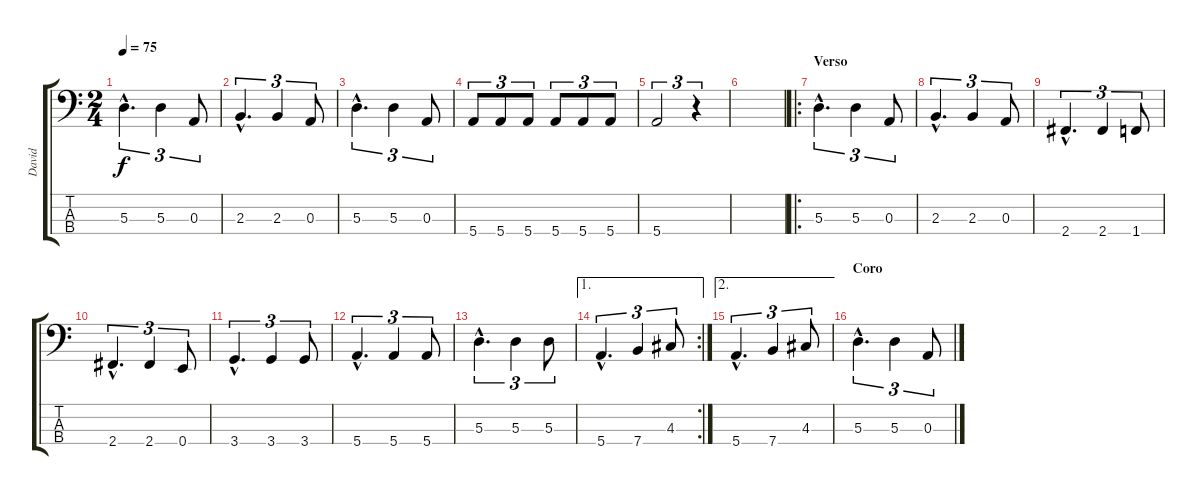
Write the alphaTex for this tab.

\track ("David" "David") {instrument electricbassfinger}
\staff {score tabs}
\tuning (G2 D2 A1 E1) {hide}
\ts (2 4)
\tempo 75
\clef f4
\ks c
5.3{hac}.4{d tu (3 2) dy f} 5.3.4{tu (3 2)} 0.3.8{tu (3 2)} |
2.3{hac}.4{d tu (3 2)} 2.3.4{tu (3 2)} 0.3.8{tu (3 2)} |
5.3{hac}.4{d tu (3 2)} 5.3.4{tu (3 2)} 0.3.8{tu (3 2)} |
5.4.8{tu (3 2)} 5.4.8{tu (3 2)} 5.4.8{tu (3 2)} 5.4.8{tu (3 2)} 5.4.8{tu (3 2)} 5.4.8{tu (3 2)} |
5.4.2{tu (3 2)} r.4{tu (3 2)} |
|
\ro
\section ("" "Verso")
5.3{hac}.4{d tu (3 2)} 5.3.4{tu (3 2)} 0.3.8{tu (3 2)} |
2.3{hac}.4{d tu (3 2)} 2.3.4{tu (3 2)} 0.3.8{tu (3 2)} |
2.4{hac}.4{d tu (3 2)} 2.4.4{tu (3 2)} 1.4.8{tu (3 2)} |
2.4{hac}.4{d tu (3 2)} 2.4.4{tu (3 2)} 0.4.8{tu (3 2)} |
3.4{hac}.4{d tu (3 2)} 3.4.4{tu (3 2)} 3.4.8{tu (3 2)} |
5.4{hac}.4{d tu (3 2)} 5.4.4{tu (3 2)} 5.4.8{tu (3 2)} |
5.3{hac}.4{d tu (3 2)} 5.3.4{tu (3 2)} 5.3.8{tu (3 2)} |
\ae 1
\rc 2
5.4{hac}.4{d tu (3 2)} 7.4.4{tu (3 2)} 4.3.8{tu (3 2)} |
\ae 2
5.4{hac}.4{d tu (3 2)} 7.4.4{tu (3 2)} 4.3.8{tu (3 2)} |
\section ("" "Coro")
5.3{hac}.4{d tu (3 2)} 5.3.4{tu (3 2)} 0.3.8{tu (3 2)}
